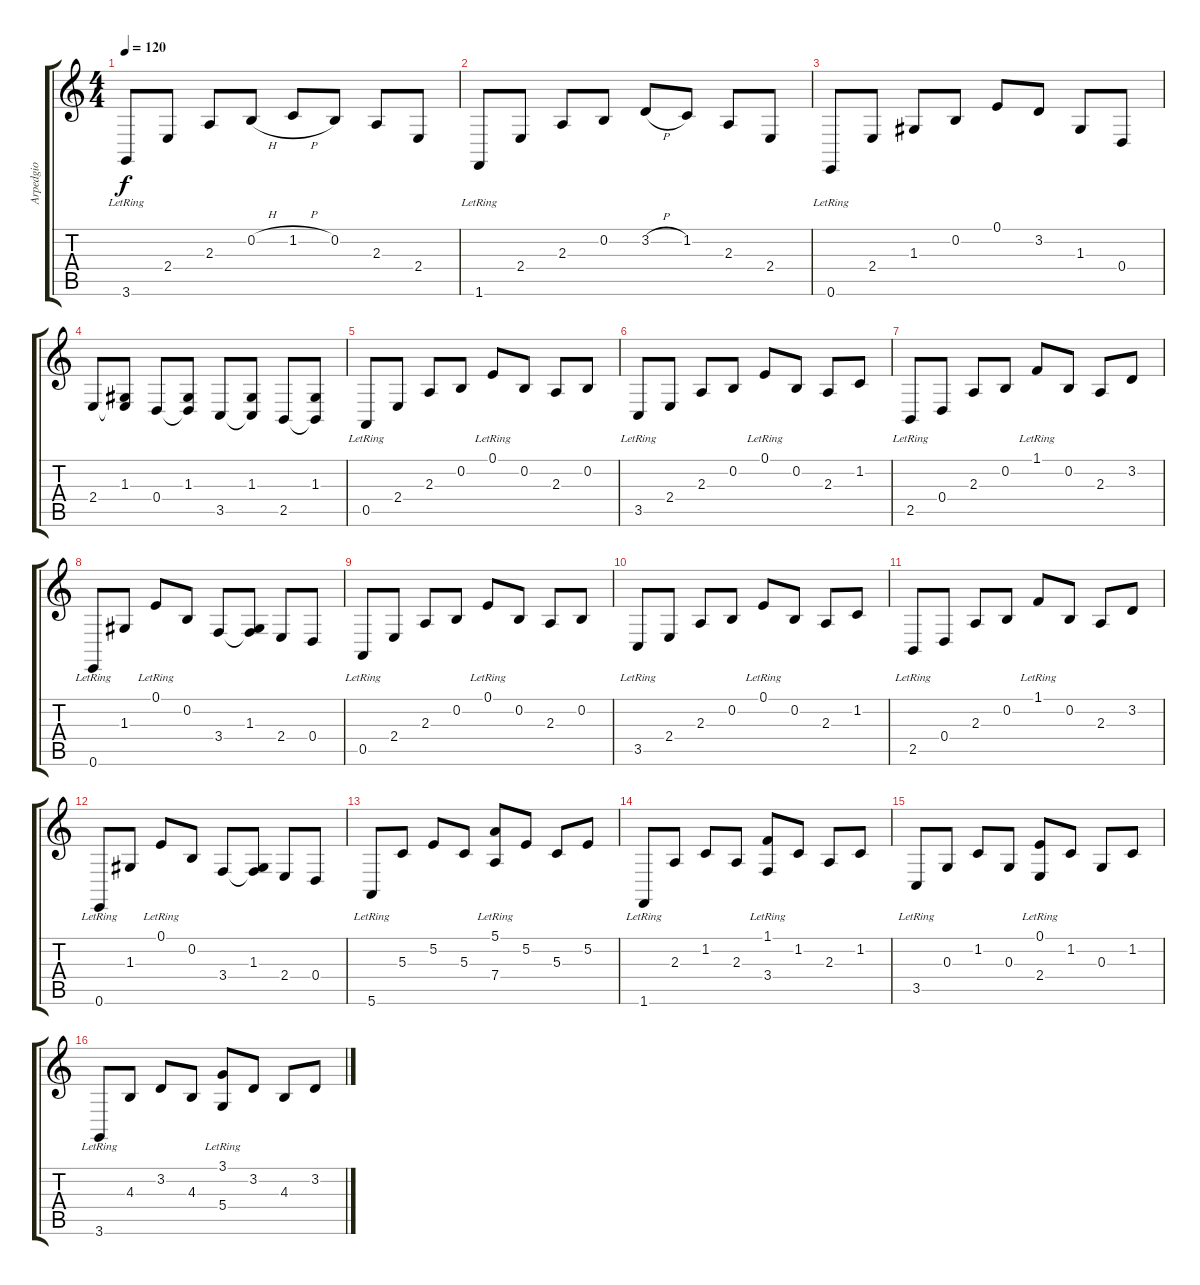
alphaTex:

\track ("Arpedgio" "Arpedgio") {instrument brightacousticpiano}
\staff {score tabs}
\tuning (E4 B3 G3 D3 A2 E2) {hide}
\ts (4 4)
\tempo 120
\clef g2
\ks c
3.6{lr}.8{dy f} 2.4.8 2.3.8 0.2{h}.8 1.2{h}.8 0.2.8 2.3.8 2.4.8 |
1.6{lr}.8 2.4.8 2.3.8 0.2.8 3.2{h}.8 1.2.8 2.3.8 2.4.8 |
0.6{lr}.8 2.4.8 1.3.8 0.2.8 0.1.8 3.2.8 1.3.8 0.4.8 |
2.4.8 (1.3 2.4{t}).8 0.4.8 (1.3 0.4{t}).8 3.5.8 (1.3 3.5{t}).8 2.5.8 (1.3 2.5{t}).8 |
0.5{lr}.8 2.4.8 2.3.8 0.2.8 0.1{lr}.8 0.2.8 2.3.8 0.2.8 |
3.5{lr}.8 2.4.8 2.3.8 0.2.8 0.1{lr}.8 0.2.8 2.3.8 1.2.8 |
2.5{lr}.8 0.4.8 2.3.8 0.2.8 1.1{lr}.8 0.2.8 2.3.8 3.2.8 |
0.6{lr}.8 1.3.8 0.1{lr}.8 0.2.8 3.4.8 (1.3 3.4{t}).8 2.4.8 0.4.8 |
0.5{lr}.8 2.4.8 2.3.8 0.2.8 0.1{lr}.8 0.2.8 2.3.8 0.2.8 |
3.5{lr}.8 2.4.8 2.3.8 0.2.8 0.1{lr}.8 0.2.8 2.3.8 1.2.8 |
2.5{lr}.8 0.4.8 2.3.8 0.2.8 1.1{lr}.8 0.2.8 2.3.8 3.2.8 |
0.6{lr}.8 1.3.8 0.1{lr}.8 0.2.8 3.4.8 (1.3 3.4{t}).8 2.4.8 0.4.8 |
5.6{lr}.8 5.3.8 5.2.8 5.3.8 (5.1{lr} 7.4{lr}).8 5.2.8 5.3.8 5.2.8 |
1.6{lr}.8 2.3.8 1.2.8 2.3.8 (1.1{lr} 3.4{lr}).8 1.2.8 2.3.8 1.2.8 |
3.5{lr}.8 0.3.8 1.2.8 0.3.8 (0.1{lr} 2.4{lr}).8 1.2.8 0.3.8 1.2.8 |
3.6{lr}.8 4.3.8 3.2.8 4.3.8 (3.1{lr} 5.4{lr}).8 3.2.8 4.3.8 3.2.8
